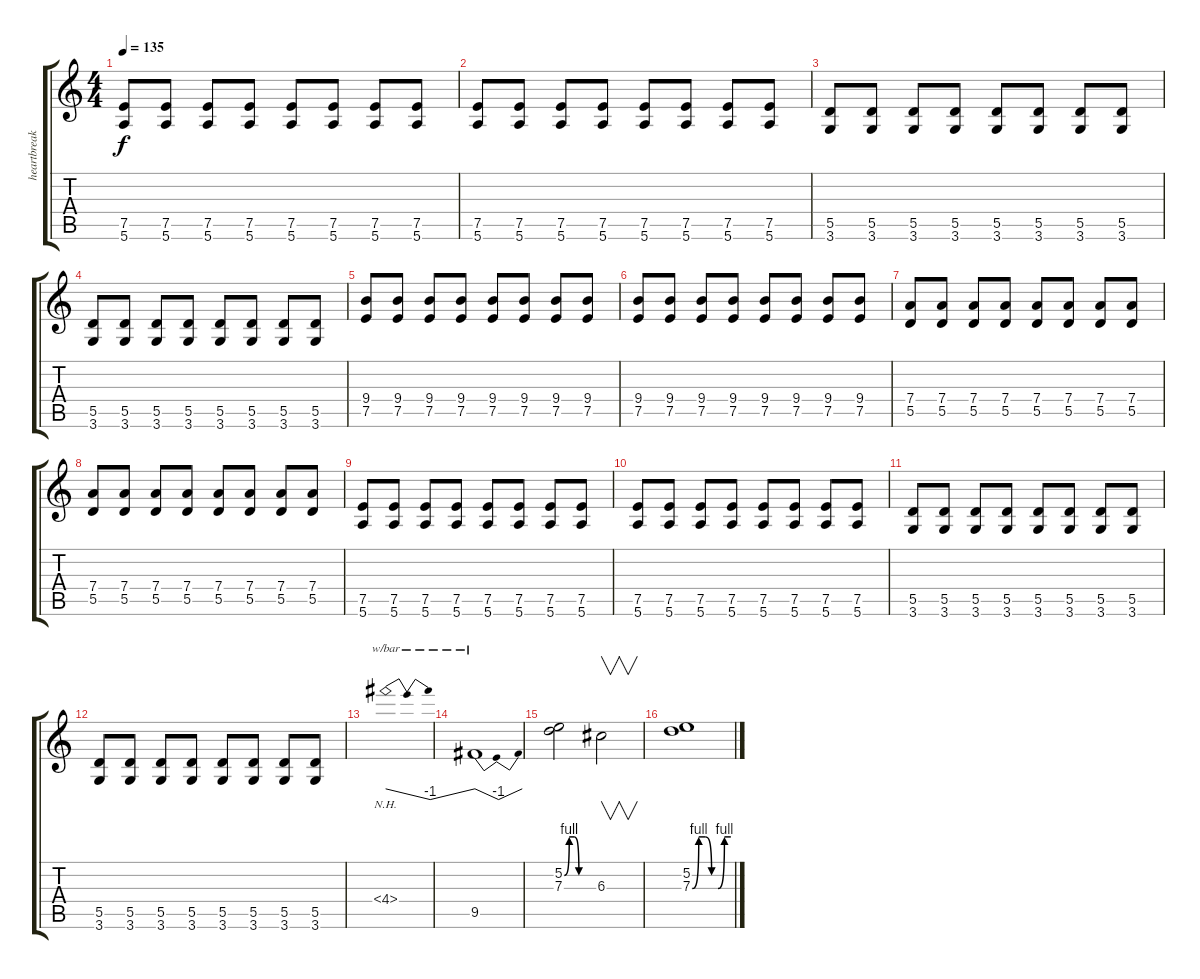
\track ("heartbreak beat" "heartbreak") {instrument overdrivenguitar}
\staff {score tabs}
\tuning (E4 B3 G3 D3 A2 E2) {hide}
\ts (4 4)
\tempo 135
\clef g2
\ks c
(7.5 5.6).8{dy f} (7.5 5.6).8 (7.5 5.6).8 (7.5 5.6).8 (7.5 5.6).8 (7.5 5.6).8 (7.5 5.6).8 (7.5 5.6).8 |
(7.5 5.6).8 (7.5 5.6).8 (7.5 5.6).8 (7.5 5.6).8 (7.5 5.6).8 (7.5 5.6).8 (7.5 5.6).8 (7.5 5.6).8 |
(5.5 3.6).8 (5.5 3.6).8 (5.5 3.6).8 (5.5 3.6).8 (5.5 3.6).8 (5.5 3.6).8 (5.5 3.6).8 (5.5 3.6).8 |
(5.5 3.6).8 (5.5 3.6).8 (5.5 3.6).8 (5.5 3.6).8 (5.5 3.6).8 (5.5 3.6).8 (5.5 3.6).8 (5.5 3.6).8 |
(9.4 7.5).8 (9.4 7.5).8 (9.4 7.5).8 (9.4 7.5).8 (9.4 7.5).8 (9.4 7.5).8 (9.4 7.5).8 (9.4 7.5).8 |
(9.4 7.5).8 (9.4 7.5).8 (9.4 7.5).8 (9.4 7.5).8 (9.4 7.5).8 (9.4 7.5).8 (9.4 7.5).8 (9.4 7.5).8 |
(7.4 5.5).8 (7.4 5.5).8 (7.4 5.5).8 (7.4 5.5).8 (7.4 5.5).8 (7.4 5.5).8 (7.4 5.5).8 (7.4 5.5).8 |
(7.4 5.5).8 (7.4 5.5).8 (7.4 5.5).8 (7.4 5.5).8 (7.4 5.5).8 (7.4 5.5).8 (7.4 5.5).8 (7.4 5.5).8 |
(7.5 5.6).8 (7.5 5.6).8 (7.5 5.6).8 (7.5 5.6).8 (7.5 5.6).8 (7.5 5.6).8 (7.5 5.6).8 (7.5 5.6).8 |
(7.5 5.6).8 (7.5 5.6).8 (7.5 5.6).8 (7.5 5.6).8 (7.5 5.6).8 (7.5 5.6).8 (7.5 5.6).8 (7.5 5.6).8 |
(5.5 3.6).8 (5.5 3.6).8 (5.5 3.6).8 (5.5 3.6).8 (5.5 3.6).8 (5.5 3.6).8 (5.5 3.6).8 (5.5 3.6).8 |
(5.5 3.6).8 (5.5 3.6).8 (5.5 3.6).8 (5.5 3.6).8 (5.5 3.6).8 (5.5 3.6).8 (5.5 3.6).8 (5.5 3.6).8 |
4.4{nh}.1{tbe (dip default 0 0 30 -4 60 0)} |
9.5.1{tbe (dip default 0 0 30 -4 60 0)} |
(5.2{be (custom 0 0 10 4 20 4 30 0 60 0)} 7.3).2 6.3.2{v} |
(5.2 7.3{be (custom 0 0 10 4 20 4 30 0 40 0 50 4 60 4)}).1
